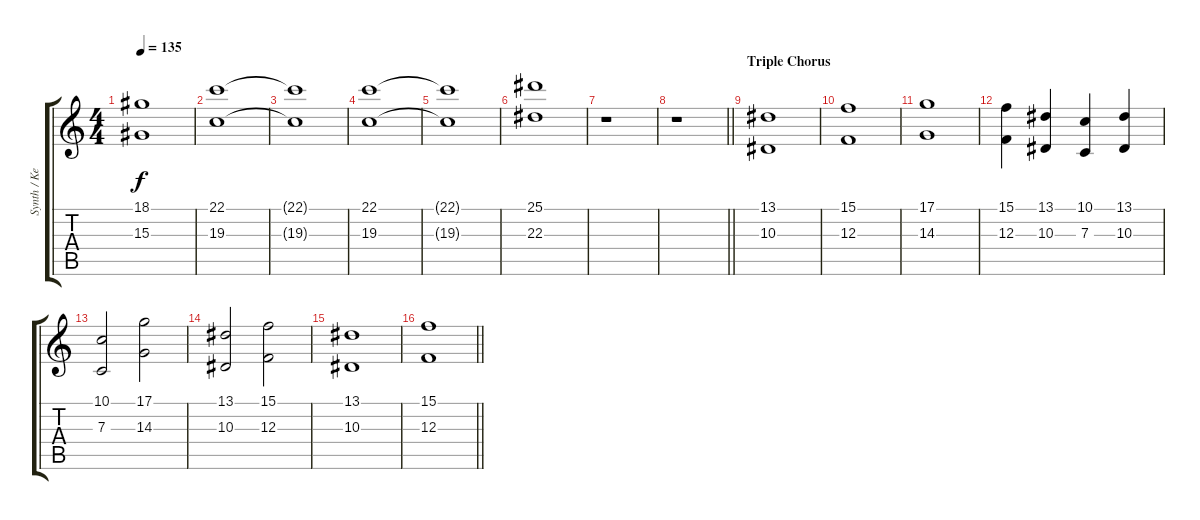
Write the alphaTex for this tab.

\track ("Synth / Keyboard" "Synth / Ke") {instrument stringensemble1}
\staff {score tabs}
\tuning (D4 A3 F3 C3 G2 C2) {hide}
\ts (4 4)
\tempo 135
\clef g2
\ks c
(18.1{t} 15.3{t}).1{dy f} |
(22.1 19.3).1 |
(22.1{t} 19.3{t}).1 |
(22.1 19.3).1 |
(22.1{t} 19.3{t}).1 |
(25.1 22.3).1 |
r.1 |
\barLineRight lightlight
r.1 |
\section ("" "Triple Chorus")
(13.1 10.3).1 |
(15.1 12.3).1 |
(17.1 14.3).1 |
(15.1 12.3).4 (13.1 10.3).4 (10.1 7.3).4 (13.1 10.3).4 |
(10.1 7.3).2 (17.1 14.3).2 |
(13.1 10.3).2 (15.1 12.3).2 |
(13.1 10.3).1 |
\barLineRight lightlight
(15.1 12.3).1
